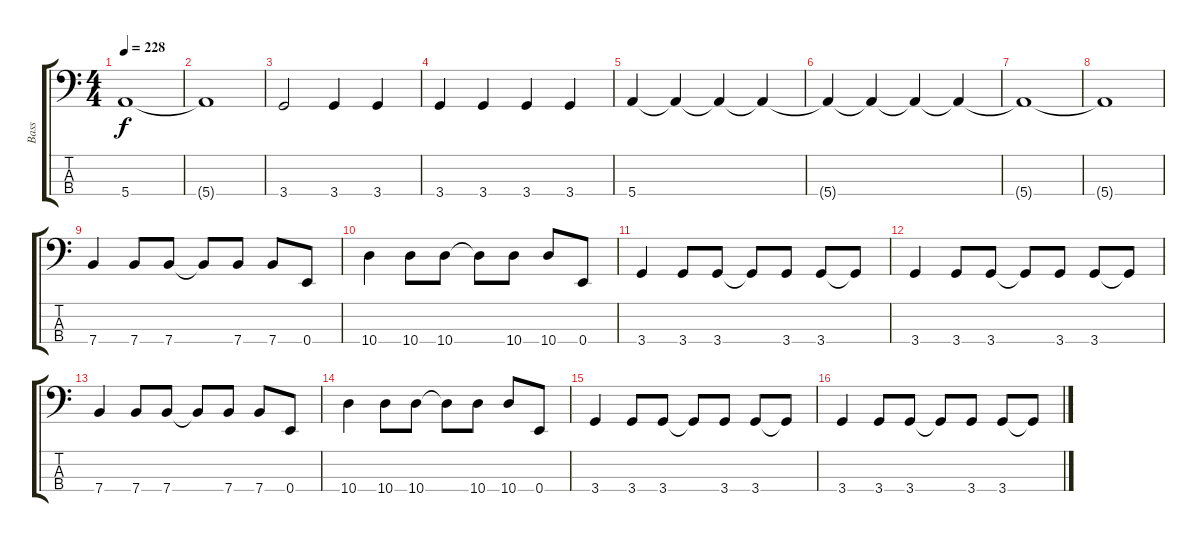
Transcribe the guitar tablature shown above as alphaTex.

\track ("Bass" "Bass") {instrument electricbassfinger}
\staff {score tabs}
\tuning (G2 D2 A1 E1) {hide}
\ts (4 4)
\tempo 228
\clef f4
\ks c
5.4.1{dy f} |
5.4{t}.1 |
3.4.2 3.4.4 3.4.4 |
3.4.4 3.4.4 3.4.4 3.4.4 |
5.4.4 5.4{t}.4 5.4{t}.4 5.4{t}.4 |
5.4{t}.4 5.4{t}.4 5.4{t}.4 5.4{t}.4 |
5.4{t}.1 |
5.4{t}.1 |
7.4.4 7.4.8 7.4.8 7.4{t}.8 7.4.8 7.4.8 0.4.8 |
10.4.4 10.4.8 10.4.8 10.4{t}.8 10.4.8 10.4.8 0.4.8 |
3.4.4 3.4.8 3.4.8 3.4{t}.8 3.4.8 3.4.8 3.4{t}.8 |
3.4.4 3.4.8 3.4.8 3.4{t}.8 3.4.8 3.4.8 3.4{t}.8 |
7.4.4 7.4.8 7.4.8 7.4{t}.8 7.4.8 7.4.8 0.4.8 |
10.4.4 10.4.8 10.4.8 10.4{t}.8 10.4.8 10.4.8 0.4.8 |
3.4.4 3.4.8 3.4.8 3.4{t}.8 3.4.8 3.4.8 3.4{t}.8 |
3.4.4 3.4.8 3.4.8 3.4{t}.8 3.4.8 3.4.8 3.4{t}.8
